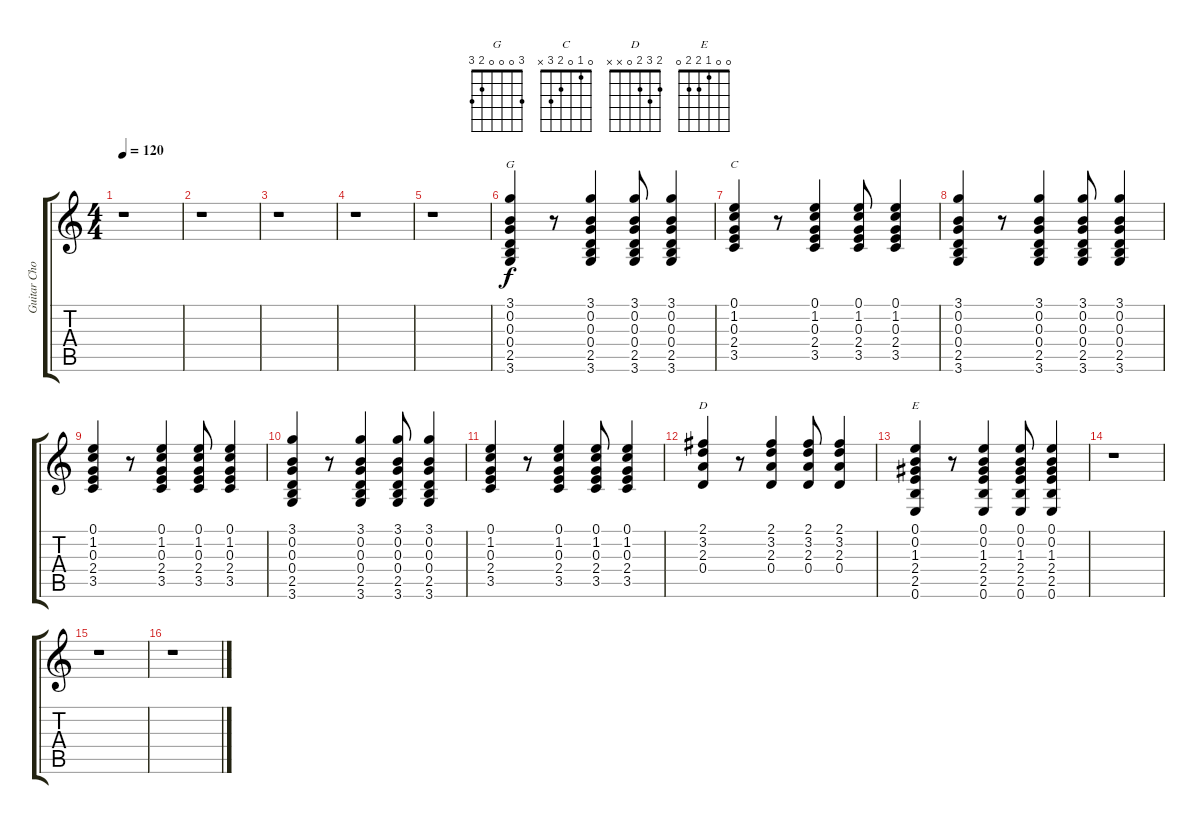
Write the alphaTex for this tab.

\track ("Guitar Chorus" "Guitar Cho") {instrument distortionguitar}
\staff {score tabs}
\tuning (E4 B3 G3 D3 A2 E2) {hide}
\chord ("G" 3 0 0 0 2 3)
\chord ("C" 0 1 0 2 3 x)
\chord ("D" 2 3 2 0 x x)
\chord ("E" 0 0 1 2 2 0)
\ts (4 4)
\tempo 120
\clef g2
\ks c
r.1{dy f} |
r.1 |
r.1 |
r.1 |
r.1 |
(3.1 0.2 0.3 0.4 2.5 3.6).4{ch "G"} r.8 (3.1 0.2 0.3 0.4 2.5 3.6).4 (3.1 0.2 0.3 0.4 2.5 3.6).8 (3.1 0.2 0.3 0.4 2.5 3.6).4 |
(0.1 1.2 0.3 2.4 3.5).4{ch "C"} r.8 (0.1 1.2 0.3 2.4 3.5).4 (0.1 1.2 0.3 2.4 3.5).8 (0.1 1.2 0.3 2.4 3.5).4 |
(3.1 0.2 0.3 0.4 2.5 3.6).4 r.8 (3.1 0.2 0.3 0.4 2.5 3.6).4 (3.1 0.2 0.3 0.4 2.5 3.6).8 (3.1 0.2 0.3 0.4 2.5 3.6).4 |
(0.1 1.2 0.3 2.4 3.5).4 r.8 (0.1 1.2 0.3 2.4 3.5).4 (0.1 1.2 0.3 2.4 3.5).8 (0.1 1.2 0.3 2.4 3.5).4 |
(3.1 0.2 0.3 0.4 2.5 3.6).4 r.8 (3.1 0.2 0.3 0.4 2.5 3.6).4 (3.1 0.2 0.3 0.4 2.5 3.6).8 (3.1 0.2 0.3 0.4 2.5 3.6).4 |
(0.1 1.2 0.3 2.4 3.5).4 r.8 (0.1 1.2 0.3 2.4 3.5).4 (0.1 1.2 0.3 2.4 3.5).8 (0.1 1.2 0.3 2.4 3.5).4 |
(2.1 3.2 2.3 0.4).4{ch "D"} r.8 (2.1 3.2 2.3 0.4).4 (2.1 3.2 2.3 0.4).8 (2.1 3.2 2.3 0.4).4 |
(0.1 0.2 1.3 2.4 2.5 0.6).4{ch "E"} r.8 (0.1 0.2 1.3 2.4 2.5 0.6).4 (0.1 0.2 1.3 2.4 2.5 0.6).8 (0.1 0.2 1.3 2.4 2.5 0.6).4 |
r.1 |
r.1 |
r.1
